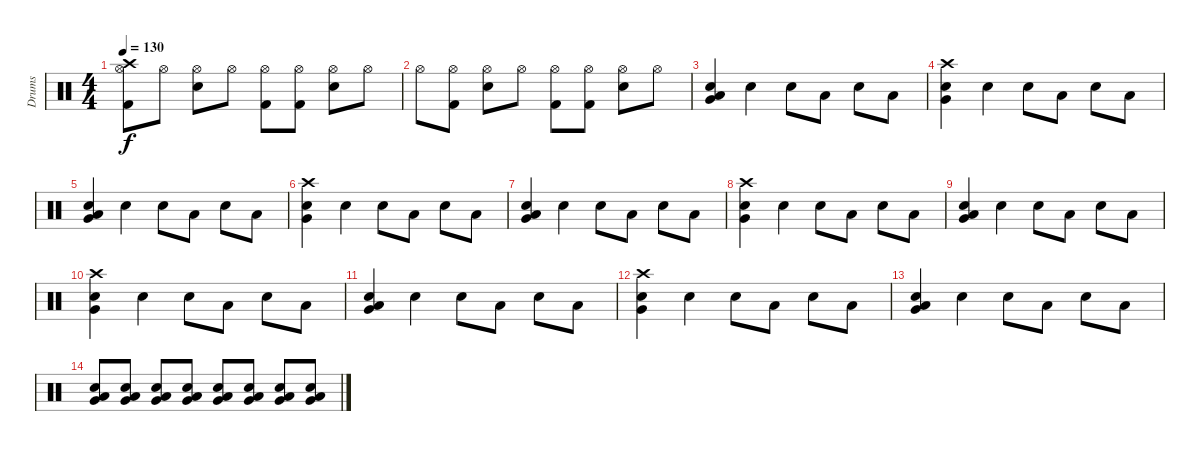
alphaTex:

\track ("Drums" "Drums") {instrument percussion}
\staff {score}
\articulation defaults
\ts (4 4)
\tempo 130
\clef neutral
\ks c
("Crash high (hit)" "Hi-Hat (open)" "Kick (hit) 2").8{dy f} "Hi-Hat (open)".8 ("Hi-Hat (open)" "Electric Snare (hit)").8 "Hi-Hat (open)".8 ("Hi-Hat (open)" "Kick (hit) 2").8 ("Hi-Hat (open)" "Kick (hit) 2").8 ("Hi-Hat (open)" "Electric Snare (hit)").8 "Hi-Hat (open)".8 |
"Hi-Hat (open)".8 ("Hi-Hat (open)" "Kick (hit) 2").8 ("Hi-Hat (open)" "Electric Snare (hit)").8 "Hi-Hat (open)".8 ("Hi-Hat (open)" "Kick (hit) 2").8 ("Hi-Hat (open)" "Kick (hit) 2").8 ("Hi-Hat (open)" "Electric Snare (hit)").8 "Hi-Hat (open)".8 |
("Low Floor Tom (hit)" "Electric Snare (hit)" "Very Low Tom (hit)").4 "Electric Snare (hit)".4 "Electric Snare (hit)".8 "Low Floor Tom (hit)".8 "Electric Snare (hit)".8 "Low Floor Tom (hit)".8 |
("Crash high (hit)" "Electric Snare (hit)" "Very Low Tom (hit)").4 "Electric Snare (hit)".4 "Electric Snare (hit)".8 "Low Floor Tom (hit)".8 "Electric Snare (hit)".8 "Low Floor Tom (hit)".8 |
("Low Floor Tom (hit)" "Electric Snare (hit)" "Very Low Tom (hit)").4 "Electric Snare (hit)".4 "Electric Snare (hit)".8 "Low Floor Tom (hit)".8 "Electric Snare (hit)".8 "Low Floor Tom (hit)".8 |
("Crash high (hit)" "Electric Snare (hit)" "Very Low Tom (hit)").4 "Electric Snare (hit)".4 "Electric Snare (hit)".8 "Low Floor Tom (hit)".8 "Electric Snare (hit)".8 "Low Floor Tom (hit)".8 |
("Low Floor Tom (hit)" "Electric Snare (hit)" "Very Low Tom (hit)").4 "Electric Snare (hit)".4 "Electric Snare (hit)".8 "Low Floor Tom (hit)".8 "Electric Snare (hit)".8 "Low Floor Tom (hit)".8 |
("Crash high (hit)" "Electric Snare (hit)" "Very Low Tom (hit)").4 "Electric Snare (hit)".4 "Electric Snare (hit)".8 "Low Floor Tom (hit)".8 "Electric Snare (hit)".8 "Low Floor Tom (hit)".8 |
("Low Floor Tom (hit)" "Electric Snare (hit)" "Very Low Tom (hit)").4 "Electric Snare (hit)".4 "Electric Snare (hit)".8 "Low Floor Tom (hit)".8 "Electric Snare (hit)".8 "Low Floor Tom (hit)".8 |
("Crash high (hit)" "Electric Snare (hit)" "Very Low Tom (hit)").4 "Electric Snare (hit)".4 "Electric Snare (hit)".8 "Low Floor Tom (hit)".8 "Electric Snare (hit)".8 "Low Floor Tom (hit)".8 |
("Low Floor Tom (hit)" "Electric Snare (hit)" "Very Low Tom (hit)").4 "Electric Snare (hit)".4 "Electric Snare (hit)".8 "Low Floor Tom (hit)".8 "Electric Snare (hit)".8 "Low Floor Tom (hit)".8 |
("Crash high (hit)" "Electric Snare (hit)" "Very Low Tom (hit)").4 "Electric Snare (hit)".4 "Electric Snare (hit)".8 "Low Floor Tom (hit)".8 "Electric Snare (hit)".8 "Low Floor Tom (hit)".8 |
("Low Floor Tom (hit)" "Electric Snare (hit)" "Very Low Tom (hit)").4 "Electric Snare (hit)".4 "Electric Snare (hit)".8 "Low Floor Tom (hit)".8 "Electric Snare (hit)".8 "Low Floor Tom (hit)".8 |
("Electric Snare (hit)" "Low Floor Tom (hit)" "Very Low Tom (hit)").8 ("Electric Snare (hit)" "Low Floor Tom (hit)" "Very Low Tom (hit)").8 ("Electric Snare (hit)" "Low Floor Tom (hit)" "Very Low Tom (hit)").8 ("Electric Snare (hit)" "Low Floor Tom (hit)" "Very Low Tom (hit)").8 ("Electric Snare (hit)" "Low Floor Tom (hit)" "Very Low Tom (hit)").8 ("Electric Snare (hit)" "Low Floor Tom (hit)" "Very Low Tom (hit)").8 ("Electric Snare (hit)" "Low Floor Tom (hit)" "Very Low Tom (hit)").8 ("Electric Snare (hit)" "Low Floor Tom (hit)" "Very Low Tom (hit)").8
